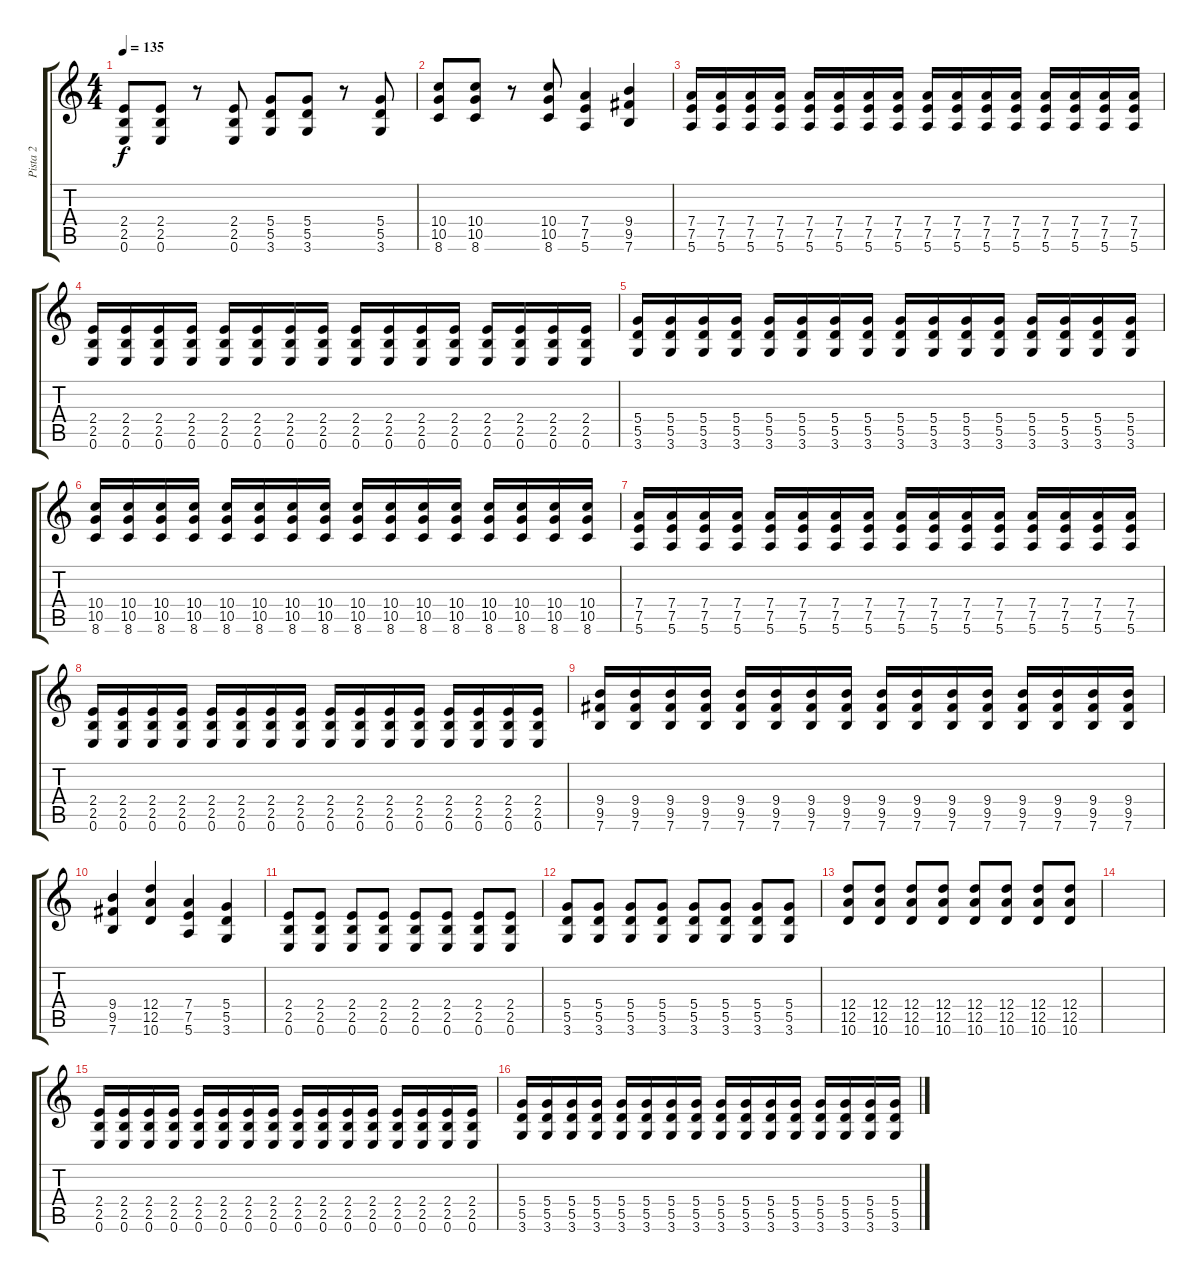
\track ("Pista 2" "Pista 2") {instrument overdrivenguitar}
\staff {score tabs}
\tuning (E4 B3 G3 D3 A2 E2) {hide}
\ts (4 4)
\tempo 135
\clef g2
\ks c
(2.4 2.5 0.6).8{dy f} (2.4 2.5 0.6).8 r.8 (2.4 2.5 0.6).8 (5.4 5.5 3.6).8 (5.4 5.5 3.6).8 r.8 (5.4 5.5 3.6).8 |
(10.4 10.5 8.6).8 (10.4 10.5 8.6).8 r.8 (10.4 10.5 8.6).8 (7.4 7.5 5.6).4 (9.4 9.5 7.6).4 |
(7.4 7.5 5.6).16 (7.4 7.5 5.6).16 (7.4 7.5 5.6).16 (7.4 7.5 5.6).16 (7.4 7.5 5.6).16 (7.4 7.5 5.6).16 (7.4 7.5 5.6).16 (7.4 7.5 5.6).16 (7.4 7.5 5.6).16 (7.4 7.5 5.6).16 (7.4 7.5 5.6).16 (7.4 7.5 5.6).16 (7.4 7.5 5.6).16 (7.4 7.5 5.6).16 (7.4 7.5 5.6).16 (7.4 7.5 5.6).16 |
(2.4 2.5 0.6).16 (2.4 2.5 0.6).16 (2.4 2.5 0.6).16 (2.4 2.5 0.6).16 (2.4 2.5 0.6).16 (2.4 2.5 0.6).16 (2.4 2.5 0.6).16 (2.4 2.5 0.6).16 (2.4 2.5 0.6).16 (2.4 2.5 0.6).16 (2.4 2.5 0.6).16 (2.4 2.5 0.6).16 (2.4 2.5 0.6).16 (2.4 2.5 0.6).16 (2.4 2.5 0.6).16 (2.4 2.5 0.6).16 |
(5.4 5.5 3.6).16 (5.4 5.5 3.6).16 (5.4 5.5 3.6).16 (5.4 5.5 3.6).16 (5.4 5.5 3.6).16 (5.4 5.5 3.6).16 (5.4 5.5 3.6).16 (5.4 5.5 3.6).16 (5.4 5.5 3.6).16 (5.4 5.5 3.6).16 (5.4 5.5 3.6).16 (5.4 5.5 3.6).16 (5.4 5.5 3.6).16 (5.4 5.5 3.6).16 (5.4 5.5 3.6).16 (5.4 5.5 3.6).16 |
(10.4 10.5 8.6).16 (10.4 10.5 8.6).16 (10.4 10.5 8.6).16 (10.4 10.5 8.6).16 (10.4 10.5 8.6).16 (10.4 10.5 8.6).16 (10.4 10.5 8.6).16 (10.4 10.5 8.6).16 (10.4 10.5 8.6).16 (10.4 10.5 8.6).16 (10.4 10.5 8.6).16 (10.4 10.5 8.6).16 (10.4 10.5 8.6).16 (10.4 10.5 8.6).16 (10.4 10.5 8.6).16 (10.4 10.5 8.6).16 |
(7.4 7.5 5.6).16 (7.4 7.5 5.6).16 (7.4 7.5 5.6).16 (7.4 7.5 5.6).16 (7.4 7.5 5.6).16 (7.4 7.5 5.6).16 (7.4 7.5 5.6).16 (7.4 7.5 5.6).16 (7.4 7.5 5.6).16 (7.4 7.5 5.6).16 (7.4 7.5 5.6).16 (7.4 7.5 5.6).16 (7.4 7.5 5.6).16 (7.4 7.5 5.6).16 (7.4 7.5 5.6).16 (7.4 7.5 5.6).16 |
(2.4 2.5 0.6).16 (2.4 2.5 0.6).16 (2.4 2.5 0.6).16 (2.4 2.5 0.6).16 (2.4 2.5 0.6).16 (2.4 2.5 0.6).16 (2.4 2.5 0.6).16 (2.4 2.5 0.6).16 (2.4 2.5 0.6).16 (2.4 2.5 0.6).16 (2.4 2.5 0.6).16 (2.4 2.5 0.6).16 (2.4 2.5 0.6).16 (2.4 2.5 0.6).16 (2.4 2.5 0.6).16 (2.4 2.5 0.6).16 |
(9.4 9.5 7.6).16 (9.4 9.5 7.6).16 (9.4 9.5 7.6).16 (9.4 9.5 7.6).16 (9.4 9.5 7.6).16 (9.4 9.5 7.6).16 (9.4 9.5 7.6).16 (9.4 9.5 7.6).16 (9.4 9.5 7.6).16 (9.4 9.5 7.6).16 (9.4 9.5 7.6).16 (9.4 9.5 7.6).16 (9.4 9.5 7.6).16 (9.4 9.5 7.6).16 (9.4 9.5 7.6).16 (9.4 9.5 7.6).16 |
(9.4 9.5 7.6).4 (12.4 12.5 10.6).4 (7.4 7.5 5.6).4 (5.4 5.5 3.6).4 |
(2.4 2.5 0.6).8 (2.4 2.5 0.6).8 (2.4 2.5 0.6).8 (2.4 2.5 0.6).8 (2.4 2.5 0.6).8 (2.4 2.5 0.6).8 (2.4 2.5 0.6).8 (2.4 2.5 0.6).8 |
(5.4 5.5 3.6).8 (5.4 5.5 3.6).8 (5.4 5.5 3.6).8 (5.4 5.5 3.6).8 (5.4 5.5 3.6).8 (5.4 5.5 3.6).8 (5.4 5.5 3.6).8 (5.4 5.5 3.6).8 |
(12.4 12.5 10.6).8 (12.4 12.5 10.6).8 (12.4 12.5 10.6).8 (12.4 12.5 10.6).8 (12.4 12.5 10.6).8 (12.4 12.5 10.6).8 (12.4 12.5 10.6).8 (12.4 12.5 10.6).8 |
|
(2.4 2.5 0.6).16 (2.4 2.5 0.6).16 (2.4 2.5 0.6).16 (2.4 2.5 0.6).16 (2.4 2.5 0.6).16 (2.4 2.5 0.6).16 (2.4 2.5 0.6).16 (2.4 2.5 0.6).16 (2.4 2.5 0.6).16 (2.4 2.5 0.6).16 (2.4 2.5 0.6).16 (2.4 2.5 0.6).16 (2.4 2.5 0.6).16 (2.4 2.5 0.6).16 (2.4 2.5 0.6).16 (2.4 2.5 0.6).16 |
(5.4 5.5 3.6).16 (5.4 5.5 3.6).16 (5.4 5.5 3.6).16 (5.4 5.5 3.6).16 (5.4 5.5 3.6).16 (5.4 5.5 3.6).16 (5.4 5.5 3.6).16 (5.4 5.5 3.6).16 (5.4 5.5 3.6).16 (5.4 5.5 3.6).16 (5.4 5.5 3.6).16 (5.4 5.5 3.6).16 (5.4 5.5 3.6).16 (5.4 5.5 3.6).16 (5.4 5.5 3.6).16 (5.4 5.5 3.6).16
